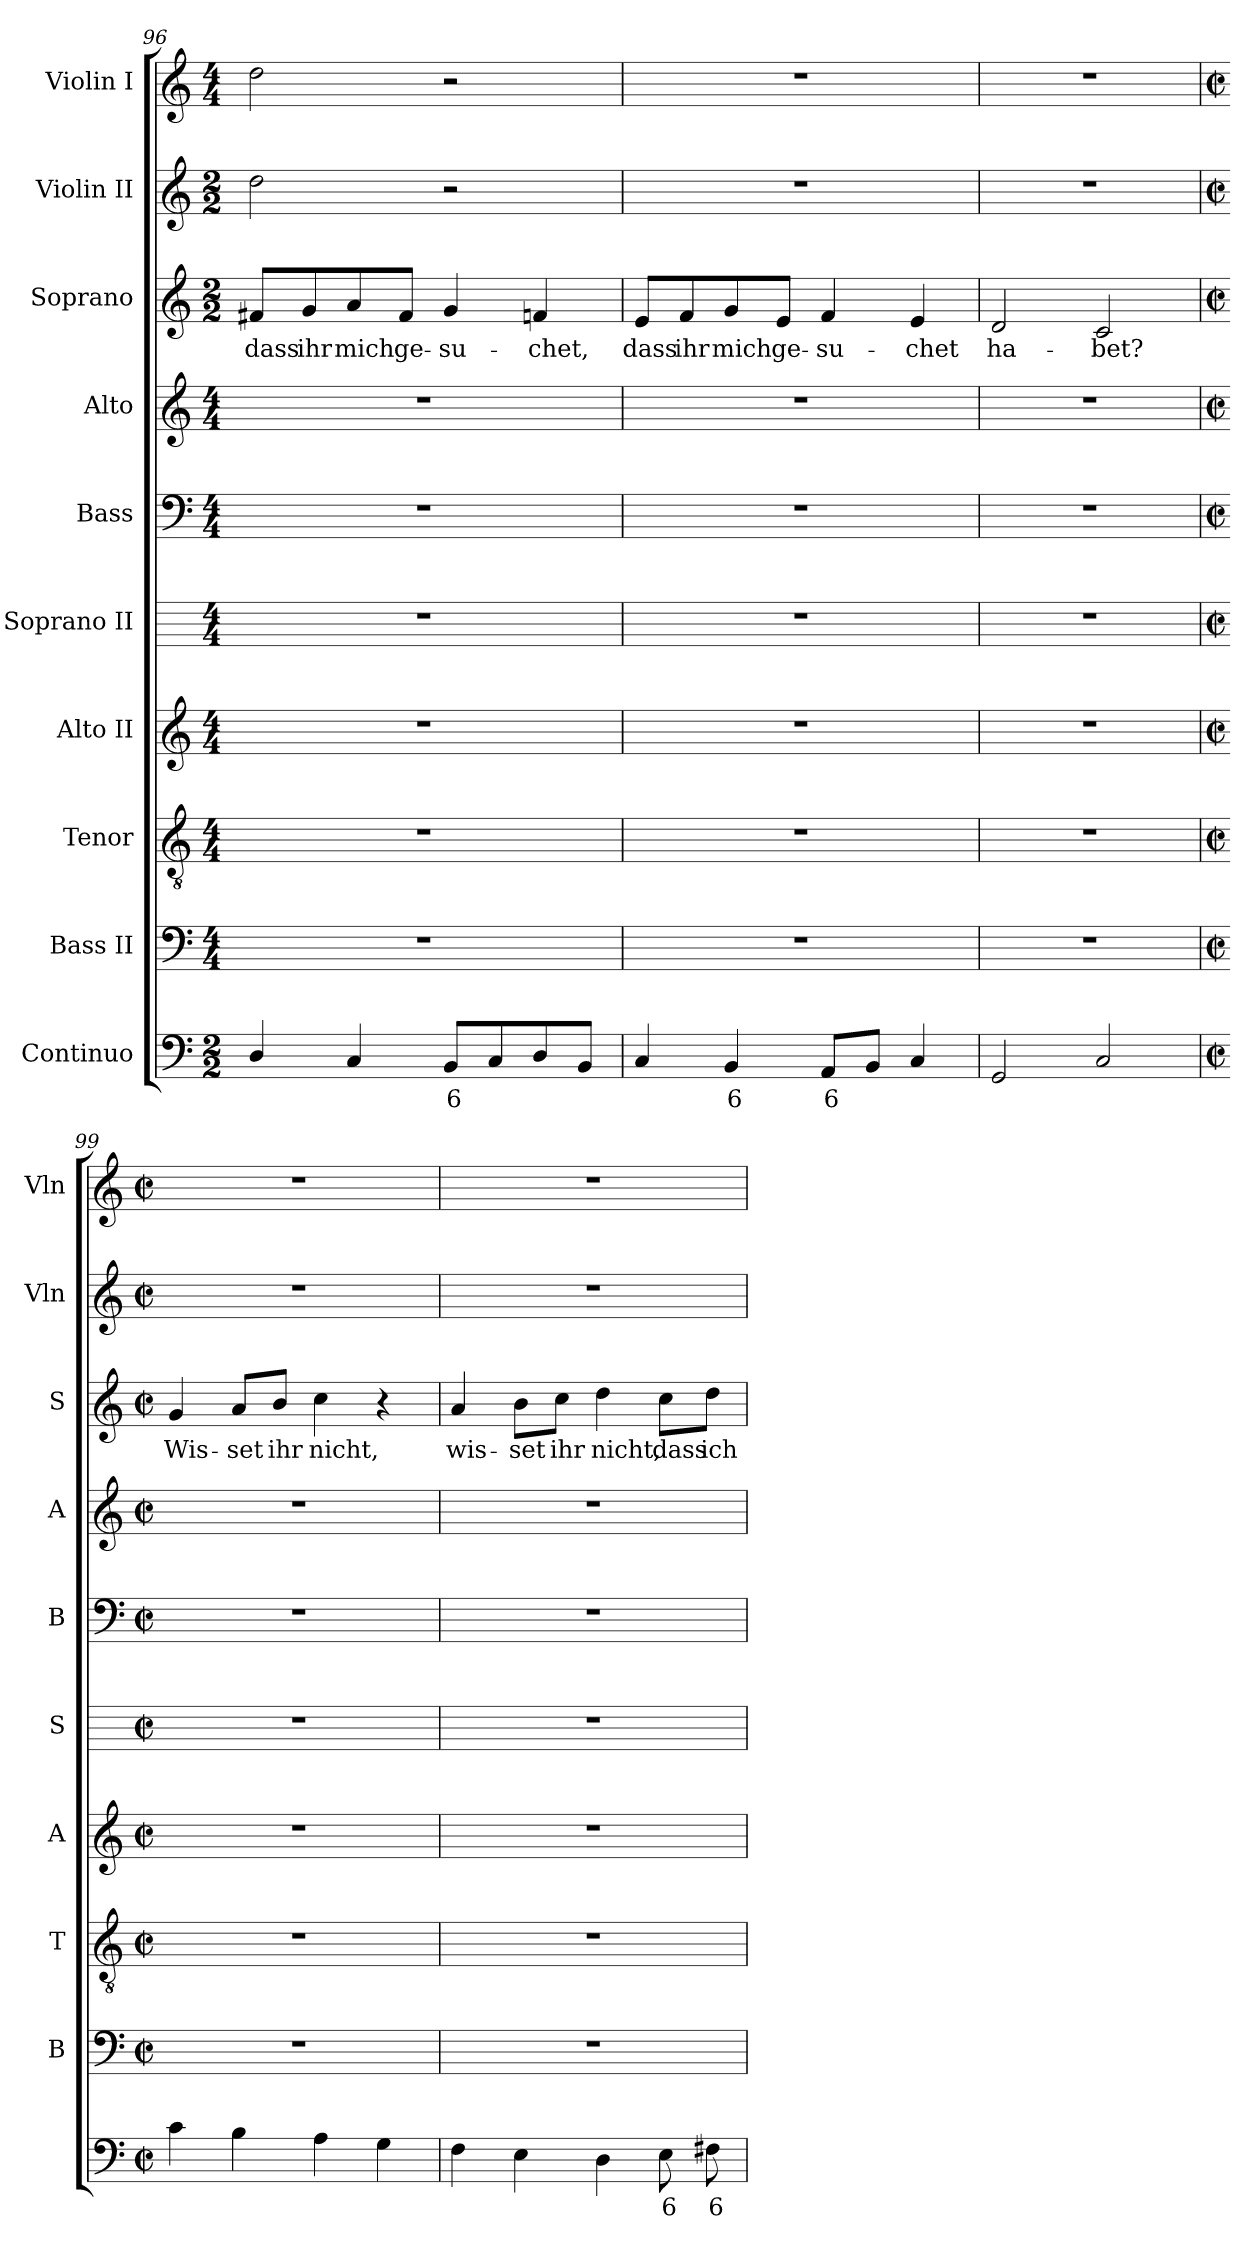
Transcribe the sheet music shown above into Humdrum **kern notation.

**kern	**text	**kern	**kern	**kern	**kern	**kern	**kern	**kern	**text	**kern	**kern
*part10	*part10	*part9	*part8	*part7	*part6	*part5	*part4	*part3	*part3	*part2	*part1
*staff10	*staff10	*staff9	*staff8	*staff7	*staff6	*staff5	*staff4	*staff3	*staff3	*staff2	*staff1
*I"Continuo	*	*I"Bass II	*I"Tenor	*I"Alto II	*I"Soprano II	*I"Bass	*I"Alto	*I"Soprano	*	*I"Violin II	*I"Violin I
*	*	*I'B	*I'T	*I'A	*I'S	*I'B	*I'A	*I'S	*	*I'Vln	*I'Vln
*clefF4	*	*clefF4	*clefGv2	*clefG2	*	*clefF4	*clefG2	*clefG2	*	*clefG2	*clefG2
*k[]	*	*k[]	*k[]	*k[]	*	*k[]	*k[]	*k[]	*	*k[]	*k[]
*C:	*	*C:	*C:	*C:	*	*C:	*C:	*C:	*	*C:	*C:
*M2/2	*	*M4/4	*M4/4	*M4/4	*M4/4	*M4/4	*M4/4	*M2/2	*	*M2/2	*M4/4
=96	=96	=96	=96	=96	=96	=96	=96	=96	=96	=96	=96
!	!	!	!	!	!	!	!	!	!LO:LY:b	!	!
4D/	.	1r	1r	1r	1r	1r	1r	8f#X/L	dass	2dd	2dd
!	!	!	!	!	!	!	!	!	!LO:LY:b	!	!
.	.	.	.	.	.	.	.	8g/	ihr	.	.
!	!	!	!	!	!	!	!	!	!LO:LY:b	!	!
4C	.	.	.	.	.	.	.	8a/	mich	.	.
!	!	!	!	!	!	!	!	!	!LO:LY:b	!	!
.	.	.	.	.	.	.	.	8f#/J	ge-	.	.
!	!LO:LY:b	!	!	!	!	!	!	!	!LO:LY:b	!	!
8BBL	6	.	.	.	.	.	.	4g	-su-	2r	2r
8C	.	.	.	.	.	.	.	.	.	.	.
!	!	!	!	!	!	!	!	!	!LO:LY:b	!	!
8D	.	.	.	.	.	.	.	4fn	-chet,	.	.
8BBJ	.	.	.	.	.	.	.	.	.	.	.
=97	=97	=97	=97	=97	=97	=97	=97	=97	=97	=97	=97
!	!	!	!	!	!	!	!	!	!LO:LY:b	!	!
4C	.	1r	1r	1r	1r	1r	1r	8e/L	dass	1r	1r
!	!	!	!	!	!	!	!	!	!LO:LY:b	!	!
.	.	.	.	.	.	.	.	8f/	ihr	.	.
!	!LO:LY:b	!	!	!	!	!	!	!	!LO:LY:b	!	!
4BB	6	.	.	.	.	.	.	8g/	mich	.	.
!	!	!	!	!	!	!	!	!	!LO:LY:b	!	!
.	.	.	.	.	.	.	.	8e/J	ge-	.	.
!	!LO:LY:b	!	!	!	!	!	!	!	!LO:LY:b	!	!
8AAL	6	.	.	.	.	.	.	4f	-su-	.	.
8BBJ	.	.	.	.	.	.	.	.	.	.	.
!	!	!	!	!	!	!	!	!	!LO:LY:b	!	!
4C	.	.	.	.	.	.	.	4e	-chet	.	.
=98	=98	=98	=98	=98	=98	=98	=98	=98	=98	=98	=98
!	!	!	!	!	!	!	!	!	!LO:LY:b	!	!
2GG	.	1r	1r	1r	1r	1r	1r	2d	ha-	1r	1r
!	!	!	!	!	!	!	!	!	!LO:LY:b	!	!
2C	.	.	.	.	.	.	.	2c	-bet?	.	.
!!LO:LB:g=z
=99	=99	=99	=99	=99	=99	=99	=99	=99	=99	=99	=99
*M2/2	*	*M2/2	*M2/2	*M2/2	*M2/2	*M2/2	*M2/2	*M2/2	*	*M2/2	*M2/2
*met(c|)	*	*met(c|)	*met(c|)	*met(c|)	*met(c|)	*met(c|)	*met(c|)	*met(c|)	*	*met(c|)	*met(c|)
!	!	!	!	!	!	!	!	!	!LO:LY:b	!	!
4c	.	1r	1r	1r	1r	1r	1r	4g	Wis-	1r	1r
!	!	!	!	!	!	!	!	!	!LO:LY:b	!	!
4B	.	.	.	.	.	.	.	8a/L	-set	.	.
!	!	!	!	!	!	!	!	!	!LO:LY:b	!	!
.	.	.	.	.	.	.	.	8b/J	ihr	.	.
!	!	!	!	!	!	!	!	!	!LO:LY:b	!	!
4A	.	.	.	.	.	.	.	4cc	nicht,	.	.
4G	.	.	.	.	.	.	.	4r	.	.	.
=100	=100	=100	=100	=100	=100	=100	=100	=100	=100	=100	=100
!	!	!	!	!	!	!	!	!	!LO:LY:b	!	!
4F	.	1r	1r	1r	1r	1r	1r	4a	wis-	1r	1r
!	!	!	!	!	!	!	!	!	!LO:LY:b	!	!
4E	.	.	.	.	.	.	.	8b\L	-set	.	.
!	!	!	!	!	!	!	!	!	!LO:LY:b	!	!
.	.	.	.	.	.	.	.	8cc\J	ihr	.	.
!	!	!	!	!	!	!	!	!	!LO:LY:b	!	!
4D	.	.	.	.	.	.	.	4dd	nicht,	.	.
!	!LO:LY:b	!	!	!	!	!	!	!	!LO:LY:b	!	!
8E	6	.	.	.	.	.	.	8cc\L	dass	.	.
!	!LO:LY:b	!	!	!	!	!	!	!	!LO:LY:b	!	!
8F#XL	6	.	.	.	.	.	.	8dd\J	ich	.	.
=	=	=	=	=	=	=	=	=	=	=	=
*-	*-	*-	*-	*-	*-	*-	*-	*-	*-	*-	*-
